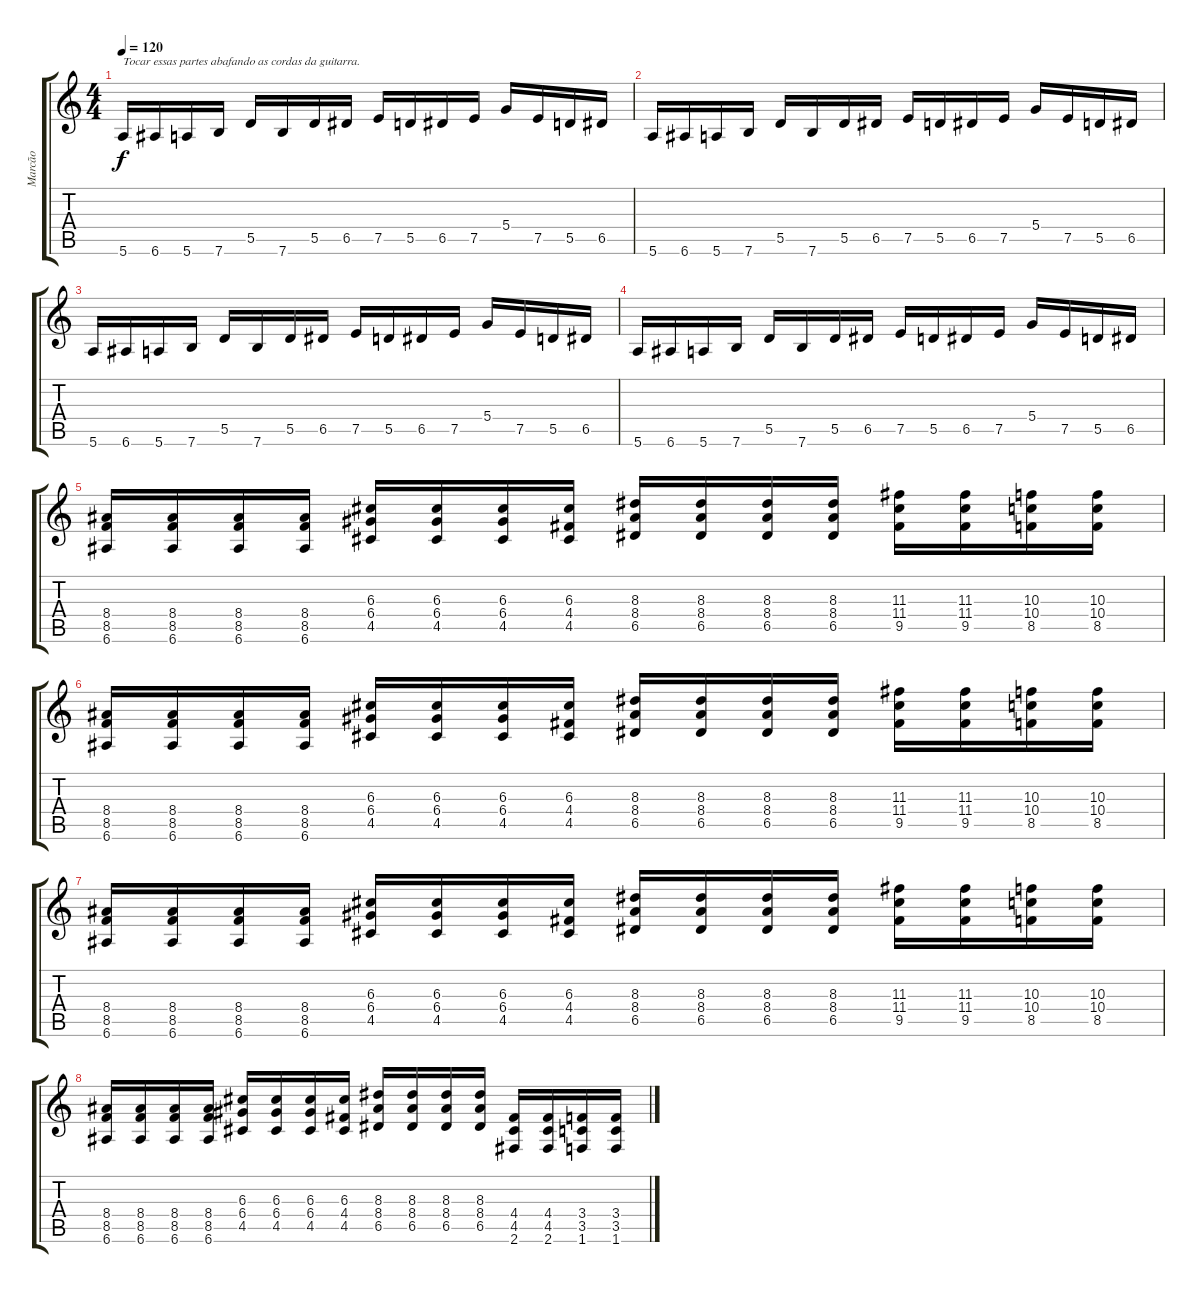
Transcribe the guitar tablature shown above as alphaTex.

\track ("Marcão" "Marcão") {instrument overdrivenguitar}
\staff {score tabs}
\tuning (E4 B3 G3 D3 A2 E2) {hide}
\ts (4 4)
\tempo 120
\clef g2
\ks c
5.6.16{txt "Tocar essas partes abafando as cordas da guitarra." dy f instrument overdrivenguitar} 6.6.16 5.6.16 7.6.16 5.5.16 7.6.16 5.5.16 6.5.16 7.5.16 5.5.16 6.5.16 7.5.16 5.4.16 7.5.16 5.5.16 6.5.16 |
5.6.16 6.6.16 5.6.16 7.6.16 5.5.16 7.6.16 5.5.16 6.5.16 7.5.16 5.5.16 6.5.16 7.5.16 5.4.16 7.5.16 5.5.16 6.5.16 |
5.6.16 6.6.16 5.6.16 7.6.16 5.5.16 7.6.16 5.5.16 6.5.16 7.5.16 5.5.16 6.5.16 7.5.16 5.4.16 7.5.16 5.5.16 6.5.16 |
5.6.16 6.6.16 5.6.16 7.6.16 5.5.16 7.6.16 5.5.16 6.5.16 7.5.16 5.5.16 6.5.16 7.5.16 5.4.16 7.5.16 5.5.16 6.5.16 |
(8.4 8.5 6.6).16 (8.4 8.5 6.6).16 (8.4 8.5 6.6).16 (8.4 8.5 6.6).16 (6.3 6.4 4.5).16 (6.3 6.4 4.5).16 (6.3 6.4 4.5).16 (6.3 4.4 4.5).16 (8.3 8.4 6.5).16 (8.3 8.4 6.5).16 (8.3 8.4 6.5).16 (8.3 8.4 6.5).16 (11.3 11.4 9.5).16 (11.3 11.4 9.5).16 (10.3 10.4 8.5).16 (10.3 10.4 8.5).16 |
(8.4 8.5 6.6).16 (8.4 8.5 6.6).16 (8.4 8.5 6.6).16 (8.4 8.5 6.6).16 (6.3 6.4 4.5).16 (6.3 6.4 4.5).16 (6.3 6.4 4.5).16 (6.3 4.4 4.5).16 (8.3 8.4 6.5).16 (8.3 8.4 6.5).16 (8.3 8.4 6.5).16 (8.3 8.4 6.5).16 (11.3 11.4 9.5).16 (11.3 11.4 9.5).16 (10.3 10.4 8.5).16 (10.3 10.4 8.5).16 |
(8.4 8.5 6.6).16 (8.4 8.5 6.6).16 (8.4 8.5 6.6).16 (8.4 8.5 6.6).16 (6.3 6.4 4.5).16 (6.3 6.4 4.5).16 (6.3 6.4 4.5).16 (6.3 4.4 4.5).16 (8.3 8.4 6.5).16 (8.3 8.4 6.5).16 (8.3 8.4 6.5).16 (8.3 8.4 6.5).16 (11.3 11.4 9.5).16 (11.3 11.4 9.5).16 (10.3 10.4 8.5).16 (10.3 10.4 8.5).16 |
(8.4 8.5 6.6).16 (8.4 8.5 6.6).16 (8.4 8.5 6.6).16 (8.4 8.5 6.6).16 (6.3 6.4 4.5).16 (6.3 6.4 4.5).16 (6.3 6.4 4.5).16 (6.3 4.4 4.5).16 (8.3 8.4 6.5).16 (8.3 8.4 6.5).16 (8.3 8.4 6.5).16 (8.3 8.4 6.5).16 (4.4 4.5 2.6).16 (4.4 4.5 2.6).16 (3.4 3.5 1.6).16 (3.4 3.5 1.6).16
